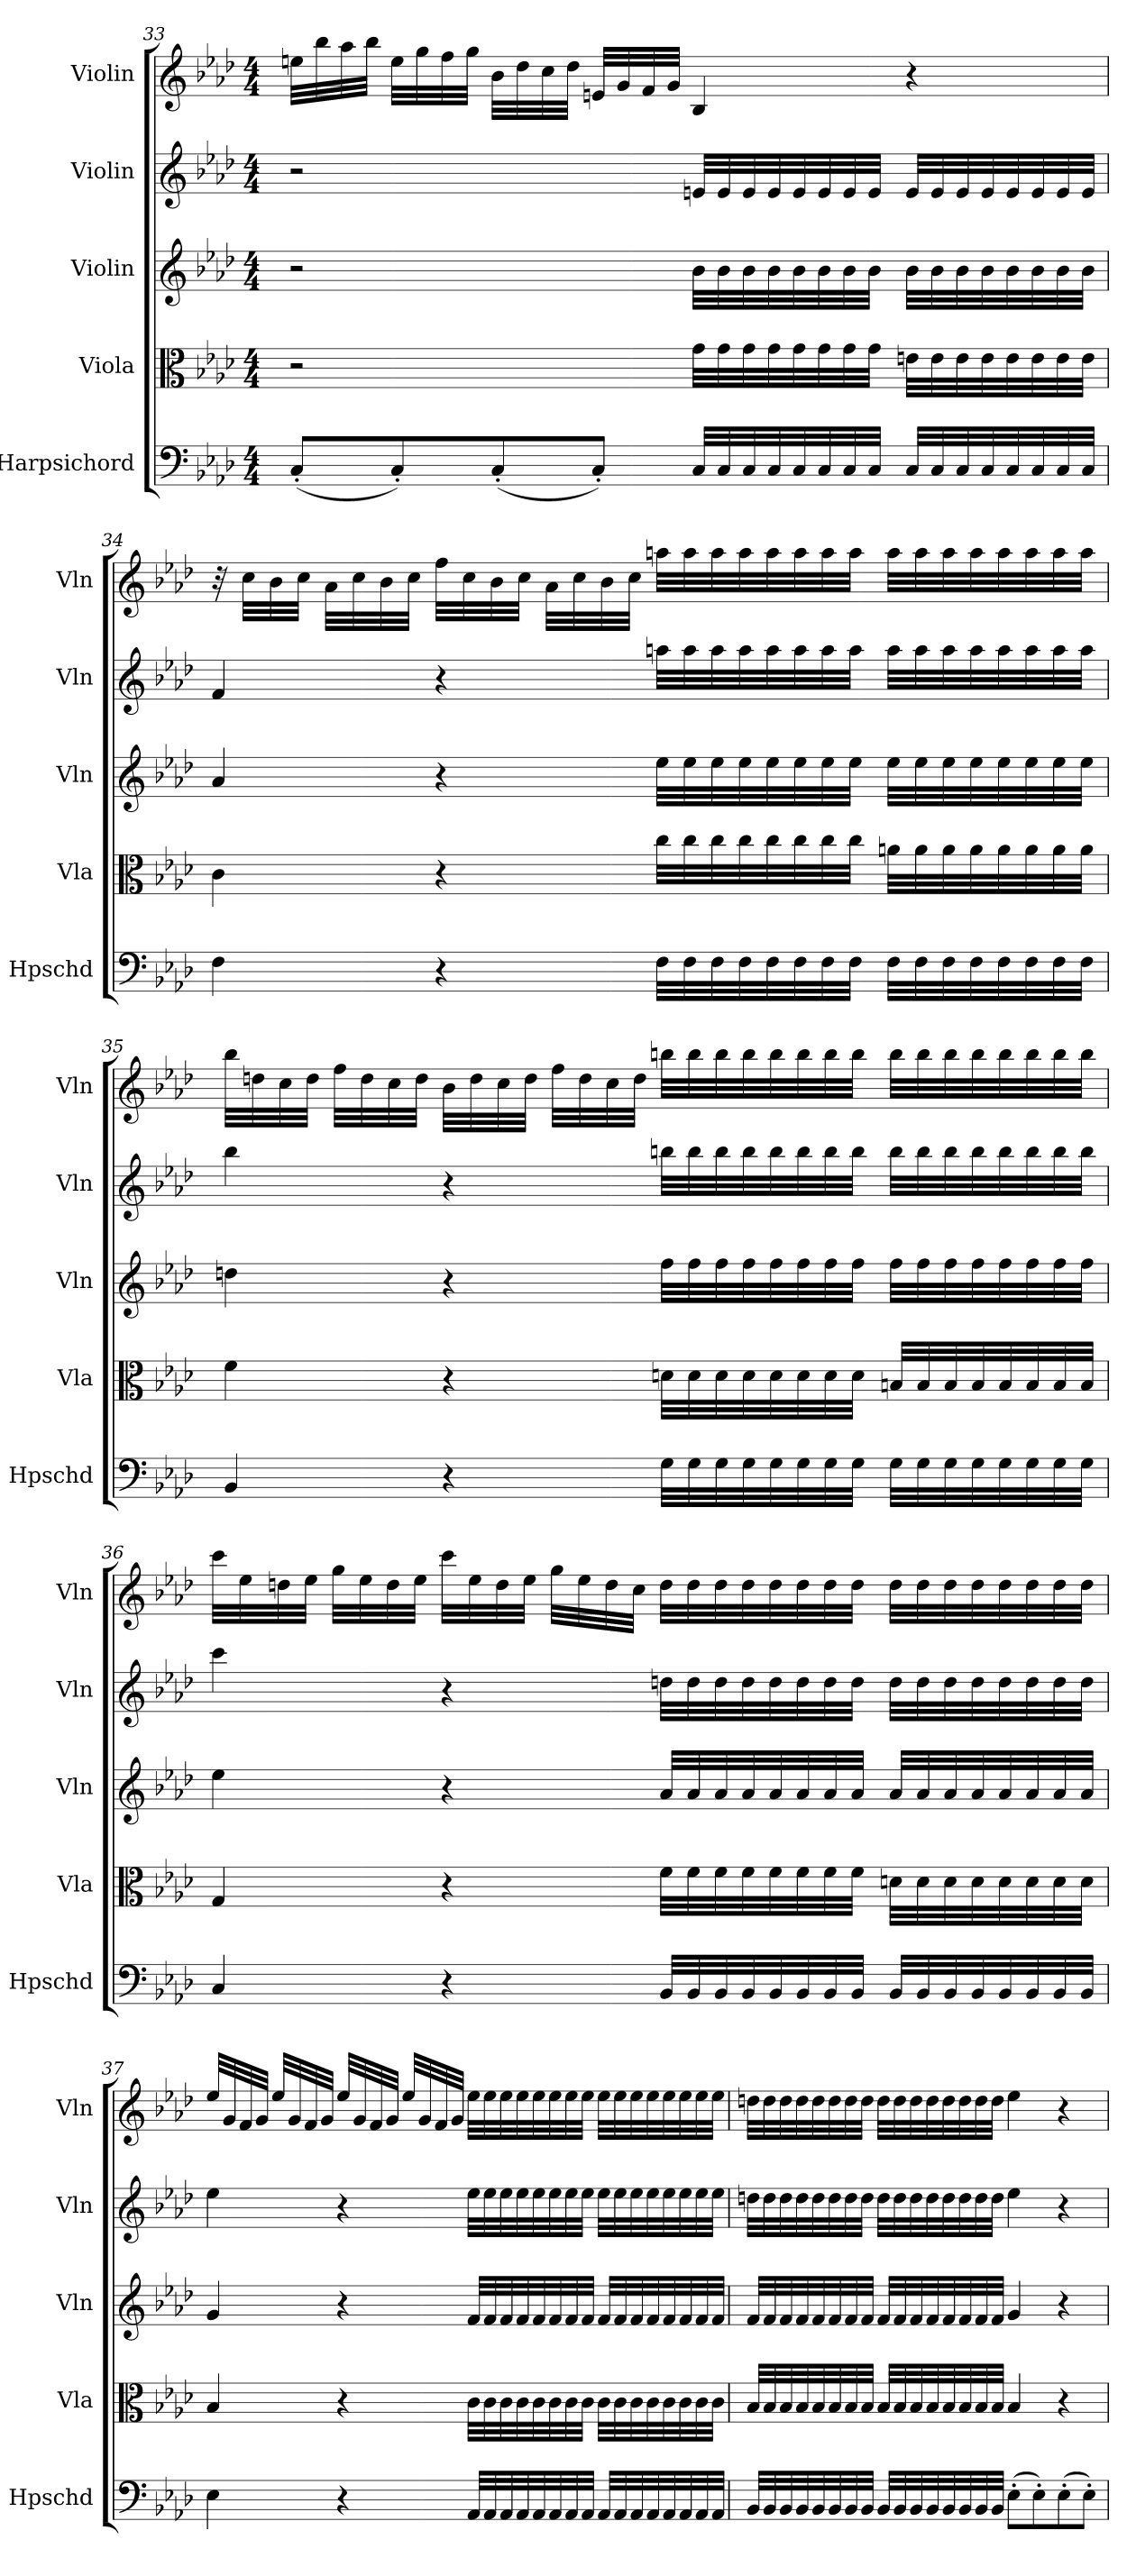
**kern	**kern	**kern	**kern	**kern
*part5	*part4	*part3	*part2	*part1
*staff5	*staff4	*staff3	*staff2	*staff1
*I"Harpsichord	*I"Viola	*I"Violin	*I"Violin	*I"Violin
*I'Hpschd	*I'Vla	*I'Vln	*I'Vln	*I'Vln
*clefF4	*clefC3	*clefG2	*clefG2	*clefG2
*k[b-e-a-d-]	*k[b-e-a-d-]	*k[b-e-a-d-]	*k[b-e-a-d-]	*k[b-e-a-d-]
*f:	*f:	*f:	*f:	*f:
*M4/4	*M4/4	*M4/4	*M4/4	*M4/4
=33	=33	=33	=33	=33
(8C'/L	2r	2r	2r	32een\LLL
.	.	.	.	32bb-\
.	.	.	.	32aa-\
.	.	.	.	32bb-\JJJ
8C'/)	.	.	.	32ee\LLL
.	.	.	.	32gg\
.	.	.	.	32ff\
.	.	.	.	32gg\JJJ
(8C'/	.	.	.	32b-\LLL
.	.	.	.	32dd-\
.	.	.	.	32cc\
.	.	.	.	32dd-\JJJ
8C'/J)	.	.	.	32en/LLL
.	.	.	.	32g/
.	.	.	.	32f/
.	.	.	.	32g/JJJ
32C/LLL	32g\LLL	32b-\LLL	32en/LLL	4B-/
32C/	32g\	32b-\	32e/	.
32C/	32g\	32b-\	32e/	.
32C/	32g\	32b-\	32e/	.
32C/	32g\	32b-\	32e/	.
32C/	32g\	32b-\	32e/	.
32C/	32g\	32b-\	32e/	.
32C/JJJ	32g\JJJ	32b-\JJJ	32e/JJJ	.
32C/LLL	32en\LLL	32b-\LLL	32e/LLL	4r
32C/	32e\	32b-\	32e/	.
32C/	32e\	32b-\	32e/	.
32C/	32e\	32b-\	32e/	.
32C/	32e\	32b-\	32e/	.
32C/	32e\	32b-\	32e/	.
32C/	32e\	32b-\	32e/	.
32C/JJJ	32e\JJJ	32b-\JJJ	32e/JJJ	.
=34	=34	=34	=34	=34
4F\	4c\	4a-/	4f/	32r
.	.	.	.	32cc\LLL
.	.	.	.	32b-\
.	.	.	.	32cc\JJJ
.	.	.	.	32a-\LLL
.	.	.	.	32cc\
.	.	.	.	32b-\
.	.	.	.	32cc\JJJ
4r	4r	4r	4r	32ff\LLL
.	.	.	.	32cc\
.	.	.	.	32b-\
.	.	.	.	32cc\JJJ
.	.	.	.	32a-\LLL
.	.	.	.	32cc\
.	.	.	.	32b-\
.	.	.	.	32cc\JJJ
32F\LLL	32cc\LLL	32ee-\LLL	32aan\LLL	32aan\LLL
32F\	32cc\	32ee-\	32aa\	32aa\
32F\	32cc\	32ee-\	32aa\	32aa\
32F\	32cc\	32ee-\	32aa\	32aa\
32F\	32cc\	32ee-\	32aa\	32aa\
32F\	32cc\	32ee-\	32aa\	32aa\
32F\	32cc\	32ee-\	32aa\	32aa\
32F\JJJ	32cc\JJJ	32ee-\JJJ	32aa\JJJ	32aa\JJJ
32F\LLL	32an\LLL	32ee-\LLL	32aa\LLL	32aa\LLL
32F\	32a\	32ee-\	32aa\	32aa\
32F\	32a\	32ee-\	32aa\	32aa\
32F\	32a\	32ee-\	32aa\	32aa\
32F\	32a\	32ee-\	32aa\	32aa\
32F\	32a\	32ee-\	32aa\	32aa\
32F\	32a\	32ee-\	32aa\	32aa\
32F\JJJ	32a\JJJ	32ee-\JJJ	32aa\JJJ	32aa\JJJ
=35	=35	=35	=35	=35
4BB-/	4f\	4ddn\	4bb-\	32bb-\LLL
.	.	.	.	32ddn\
.	.	.	.	32cc\
.	.	.	.	32dd\JJJ
.	.	.	.	32ff\LLL
.	.	.	.	32dd\
.	.	.	.	32cc\
.	.	.	.	32dd\JJJ
4r	4r	4r	4r	32b-\LLL
.	.	.	.	32dd\
.	.	.	.	32cc\
.	.	.	.	32dd\JJJ
.	.	.	.	32ff\LLL
.	.	.	.	32dd\
.	.	.	.	32cc\
.	.	.	.	32dd\JJJ
32G\LLL	32dn\LLL	32ff\LLL	32bbn\LLL	32bbn\LLL
32G\	32d\	32ff\	32bb\	32bb\
32G\	32d\	32ff\	32bb\	32bb\
32G\	32d\	32ff\	32bb\	32bb\
32G\	32d\	32ff\	32bb\	32bb\
32G\	32d\	32ff\	32bb\	32bb\
32G\	32d\	32ff\	32bb\	32bb\
32G\JJJ	32d\JJJ	32ff\JJJ	32bb\JJJ	32bb\JJJ
32G\LLL	32Bn/LLL	32ff\LLL	32bb\LLL	32bb\LLL
32G\	32B/	32ff\	32bb\	32bb\
32G\	32B/	32ff\	32bb\	32bb\
32G\	32B/	32ff\	32bb\	32bb\
32G\	32B/	32ff\	32bb\	32bb\
32G\	32B/	32ff\	32bb\	32bb\
32G\	32B/	32ff\	32bb\	32bb\
32G\JJJ	32B/JJJ	32ff\JJJ	32bb\JJJ	32bb\JJJ
=36	=36	=36	=36	=36
4C/	4G/	4ee-\	4ccc\	32ccc\LLL
.	.	.	.	32ee-\
.	.	.	.	32ddn\
.	.	.	.	32ee-\JJJ
.	.	.	.	32gg\LLL
.	.	.	.	32ee-\
.	.	.	.	32dd\
.	.	.	.	32ee-\JJJ
4r	4r	4r	4r	32ccc\LLL
.	.	.	.	32ee-\
.	.	.	.	32dd\
.	.	.	.	32ee-\JJJ
.	.	.	.	32gg\LLL
.	.	.	.	32ee-\
.	.	.	.	32dd\
.	.	.	.	32cc\JJJ
32BB-/LLL	32f\LLL	32a-/LLL	32ddn\LLL	32dd\LLL
32BB-/	32f\	32a-/	32dd\	32dd\
32BB-/	32f\	32a-/	32dd\	32dd\
32BB-/	32f\	32a-/	32dd\	32dd\
32BB-/	32f\	32a-/	32dd\	32dd\
32BB-/	32f\	32a-/	32dd\	32dd\
32BB-/	32f\	32a-/	32dd\	32dd\
32BB-/JJJ	32f\JJJ	32a-/JJJ	32dd\JJJ	32dd\JJJ
32BB-/LLL	32dn\LLL	32a-/LLL	32dd\LLL	32dd\LLL
32BB-/	32d\	32a-/	32dd\	32dd\
32BB-/	32d\	32a-/	32dd\	32dd\
32BB-/	32d\	32a-/	32dd\	32dd\
32BB-/	32d\	32a-/	32dd\	32dd\
32BB-/	32d\	32a-/	32dd\	32dd\
32BB-/	32d\	32a-/	32dd\	32dd\
32BB-/JJJ	32d\JJJ	32a-/JJJ	32dd\JJJ	32dd\JJJ
=37	=37	=37	=37	=37
4E-\	4B-/	4g/	4ee-\	32ee-/LLL
.	.	.	.	32g/
.	.	.	.	32f/
.	.	.	.	32g/JJJ
.	.	.	.	32ee-/LLL
.	.	.	.	32g/
.	.	.	.	32f/
.	.	.	.	32g/JJJ
4r	4r	4r	4r	32ee-/LLL
.	.	.	.	32g/
.	.	.	.	32f/
.	.	.	.	32g/JJJ
.	.	.	.	32ee-/LLL
.	.	.	.	32g/
.	.	.	.	32f/
.	.	.	.	32g/JJJ
32AA-/LLL	32c\LLL	32f/LLL	32ee-\LLL	32ee-\LLL
32AA-/	32c\	32f/	32ee-\	32ee-\
32AA-/	32c\	32f/	32ee-\	32ee-\
32AA-/	32c\	32f/	32ee-\	32ee-\
32AA-/	32c\	32f/	32ee-\	32ee-\
32AA-/	32c\	32f/	32ee-\	32ee-\
32AA-/	32c\	32f/	32ee-\	32ee-\
32AA-/JJJ	32c\JJJ	32f/JJJ	32ee-\JJJ	32ee-\JJJ
32AA-/LLL	32c\LLL	32f/LLL	32ee-\LLL	32ee-\LLL
32AA-/	32c\	32f/	32ee-\	32ee-\
32AA-/	32c\	32f/	32ee-\	32ee-\
32AA-/	32c\	32f/	32ee-\	32ee-\
32AA-/	32c\	32f/	32ee-\	32ee-\
32AA-/	32c\	32f/	32ee-\	32ee-\
32AA-/	32c\	32f/	32ee-\	32ee-\
32AA-/JJJ	32c\JJJ	32f/JJJ	32ee-\JJJ	32ee-\JJJ
=38	=38	=38	=38	=38
32BB-/LLL	32B-/LLL	32f/LLL	32ddn\LLL	32ddn\LLL
32BB-/	32B-/	32f/	32dd\	32dd\
32BB-/	32B-/	32f/	32dd\	32dd\
32BB-/	32B-/	32f/	32dd\	32dd\
32BB-/	32B-/	32f/	32dd\	32dd\
32BB-/	32B-/	32f/	32dd\	32dd\
32BB-/	32B-/	32f/	32dd\	32dd\
32BB-/JJJ	32B-/JJJ	32f/JJJ	32dd\JJJ	32dd\JJJ
32BB-/LLL	32B-/LLL	32f/LLL	32dd\LLL	32dd\LLL
32BB-/	32B-/	32f/	32dd\	32dd\
32BB-/	32B-/	32f/	32dd\	32dd\
32BB-/	32B-/	32f/	32dd\	32dd\
32BB-/	32B-/	32f/	32dd\	32dd\
32BB-/	32B-/	32f/	32dd\	32dd\
32BB-/	32B-/	32f/	32dd\	32dd\
32BB-/JJJ	32B-/JJJ	32f/JJJ	32dd\JJJ	32dd\JJJ
(8E-'\L	4B-/	4g/	4ee-\	4ee-\
8E-'\)	.	.	.	.
(8E-'\	4r	4r	4r	4r
8E-'\J)	.	.	.	.
=	=	=	=	=
*-	*-	*-	*-	*-
